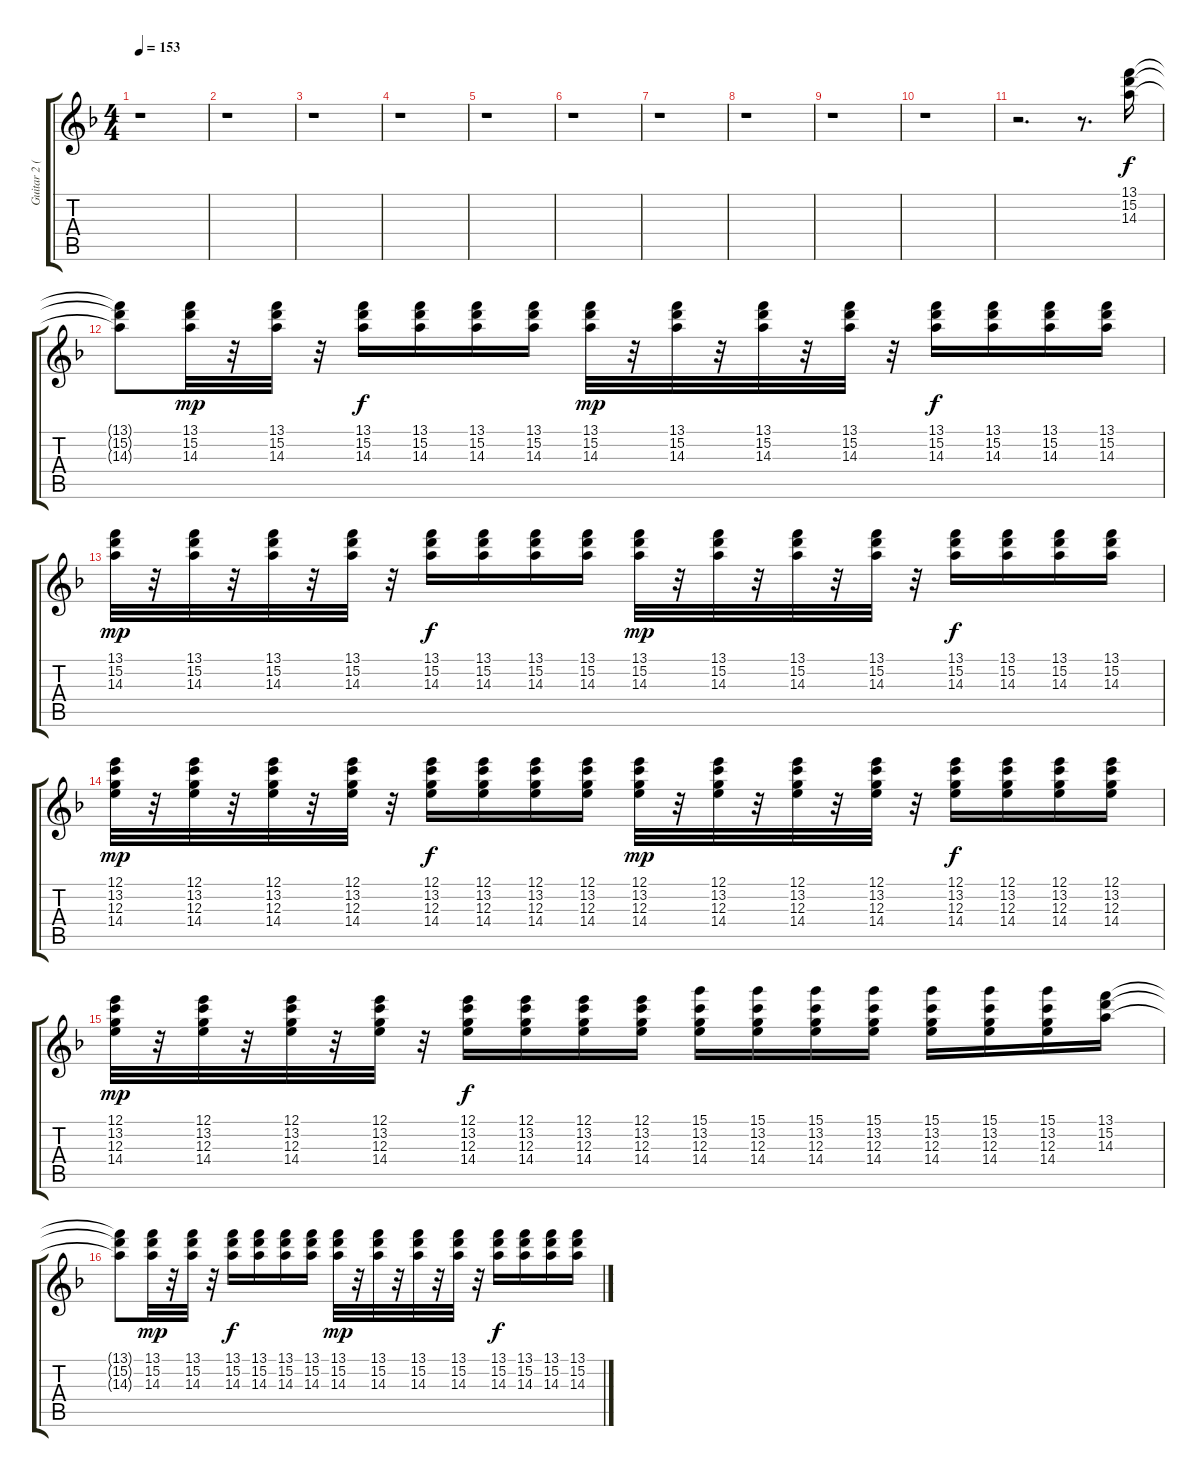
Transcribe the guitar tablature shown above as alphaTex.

\track ("Guitar 2 (Inoran)" "Guitar 2 (") {instrument electricguitarclean}
\staff {score tabs}
\tuning (E4 B3 G3 D3 A2 E2) {hide}
\ts (4 4)
\tempo 153
\clef g2
\ks f
r.1{dy f} |
r.1 |
r.1 |
r.1 |
r.1 |
r.1 |
r.1 |
r.1 |
r.1 |
r.1 |
r.2{d} r.8{d} (13.1 15.2 14.3).16 |
(13.1{t} 15.2{t} 14.3{t}).8 (13.1 15.2 14.3).32{dy mp} r.32 (13.1 15.2 14.3).32 r.32 (13.1 15.2 14.3).16{dy f} (13.1 15.2 14.3).16 (13.1 15.2 14.3).16 (13.1 15.2 14.3).16 (13.1 15.2 14.3).32{dy mp} r.32 (13.1 15.2 14.3).32 r.32 (13.1 15.2 14.3).32 r.32 (13.1 15.2 14.3).32 r.32 (13.1 15.2 14.3).16{dy f} (13.1 15.2 14.3).16 (13.1 15.2 14.3).16 (13.1 15.2 14.3).16 |
(13.1 15.2 14.3).32{dy mp} r.32 (13.1 15.2 14.3).32 r.32 (13.1 15.2 14.3).32 r.32 (13.1 15.2 14.3).32 r.32 (13.1 15.2 14.3).16{dy f} (13.1 15.2 14.3).16 (13.1 15.2 14.3).16 (13.1 15.2 14.3).16 (13.1 15.2 14.3).32{dy mp} r.32 (13.1 15.2 14.3).32 r.32 (13.1 15.2 14.3).32 r.32 (13.1 15.2 14.3).32 r.32 (13.1 15.2 14.3).16{dy f} (13.1 15.2 14.3).16 (13.1 15.2 14.3).16 (13.1 15.2 14.3).16 |
(12.1 13.2 12.3 14.4).32{dy mp} r.32 (12.1 13.2 12.3 14.4).32 r.32 (12.1 13.2 12.3 14.4).32 r.32 (12.1 13.2 12.3 14.4).32 r.32 (12.1 13.2 12.3 14.4).16{dy f} (12.1 13.2 12.3 14.4).16 (12.1 13.2 12.3 14.4).16 (12.1 13.2 12.3 14.4).16 (12.1 13.2 12.3 14.4).32{dy mp} r.32 (12.1 13.2 12.3 14.4).32 r.32 (12.1 13.2 12.3 14.4).32 r.32 (12.1 13.2 12.3 14.4).32 r.32 (12.1 13.2 12.3 14.4).16{dy f} (12.1 13.2 12.3 14.4).16 (12.1 13.2 12.3 14.4).16 (12.1 13.2 12.3 14.4).16 |
(12.1 13.2 12.3 14.4).32{dy mp} r.32 (12.1 13.2 12.3 14.4).32 r.32 (12.1 13.2 12.3 14.4).32 r.32 (12.1 13.2 12.3 14.4).32 r.32 (12.1 13.2 12.3 14.4).16{dy f} (12.1 13.2 12.3 14.4).16 (12.1 13.2 12.3 14.4).16 (12.1 13.2 12.3 14.4).16 (15.1 13.2 12.3 14.4).16 (15.1 13.2 12.3 14.4).16 (15.1 13.2 12.3 14.4).16 (15.1 13.2 12.3 14.4).16 (15.1 13.2 12.3 14.4).16 (15.1 13.2 12.3 14.4).16 (15.1 13.2 12.3 14.4).16 (13.1 15.2 14.3).16 |
(13.1{t} 15.2{t} 14.3{t}).8 (13.1 15.2 14.3).32{dy mp} r.32 (13.1 15.2 14.3).32 r.32 (13.1 15.2 14.3).16{dy f} (13.1 15.2 14.3).16 (13.1 15.2 14.3).16 (13.1 15.2 14.3).16 (13.1 15.2 14.3).32{dy mp} r.32 (13.1 15.2 14.3).32 r.32 (13.1 15.2 14.3).32 r.32 (13.1 15.2 14.3).32 r.32 (13.1 15.2 14.3).16{dy f} (13.1 15.2 14.3).16 (13.1 15.2 14.3).16 (13.1 15.2 14.3).16
